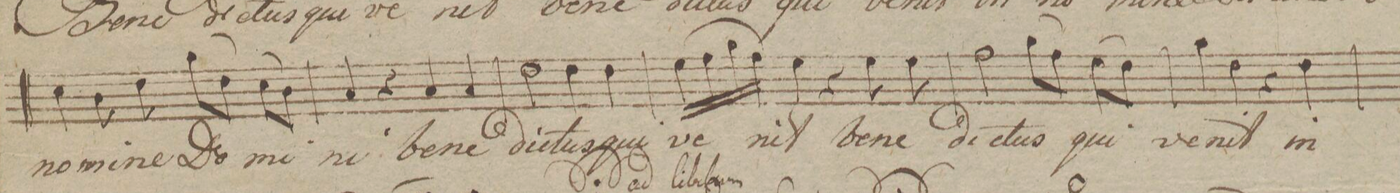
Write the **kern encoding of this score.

**kern	**text
*I"Tenore.	*
*clefC4	*
*k[b-]	*
*met(c|)	*
*M2/2	*
4B-\	no-
8A\	-mi-
8c\	-ne
(8f\L	Do-
8c\J)	.
(8B-\L	-mi-
8A\J)	.
=74	=74
4G/	-ni
4r	.
4G/	be-
4G/	-ne
=75	=75
2c\	di-
4c\	-ctus
4c\	qui
=76	=76
(16d\LL	ve-
16e\	.
16f\	.
16e\JJ)	.
4d\	-nit
4r	.
8d\	be-
8d\	-ne
=77	=77
2e\	di-
(8f\L	-ctus
8e\J)	.
(8d\L	qui
8c\J)	.
=78	=78
4f\	ve-
4c\	-nit
4r	.
4c\	in
=79	=79
*-	*-
